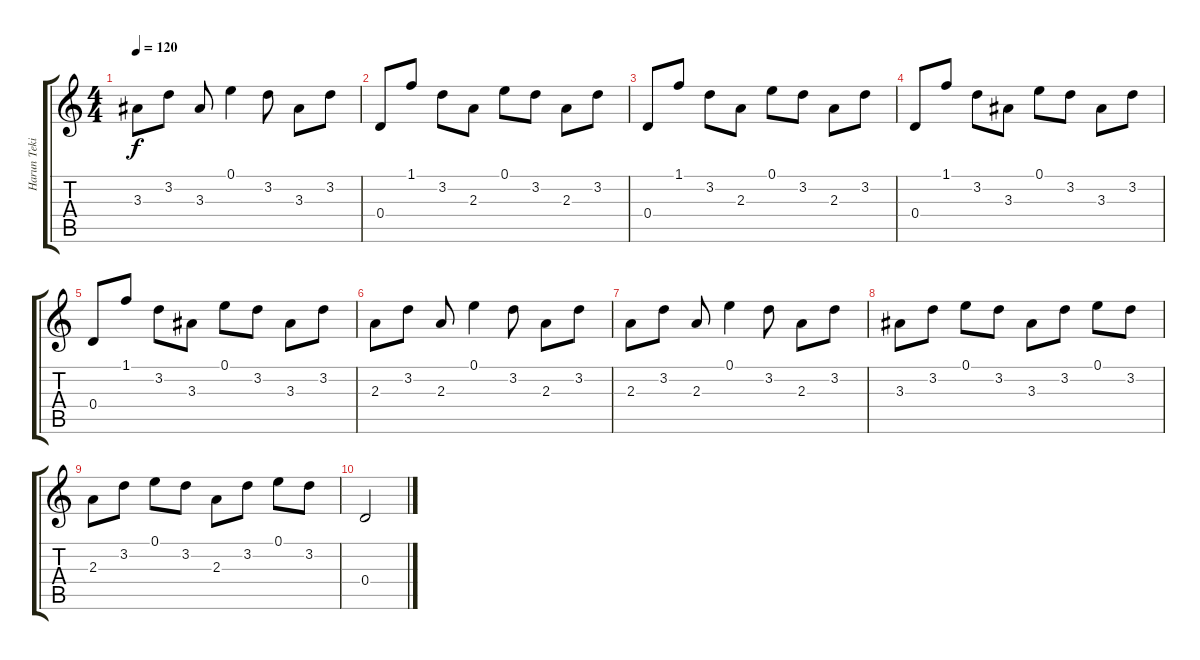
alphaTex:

\track ("Harun Tekin" "Harun Teki") {instrument electricguitarclean}
\staff {score tabs}
\tuning (E4 B3 G3 D3 A2 E2) {hide}
\ts (4 4)
\tempo 120
\clef g2
\ks c
3.3.8{dy f} 3.2.8 3.3.8 0.1.4 3.2.8 3.3.8 3.2.8 |
0.4.8 1.1.8 3.2.8 2.3.8 0.1.8 3.2.8 2.3.8 3.2.8 |
0.4.8 1.1.8 3.2.8 2.3.8 0.1.8 3.2.8 2.3.8 3.2.8 |
0.4.8 1.1.8 3.2.8 3.3.8 0.1.8 3.2.8 3.3.8 3.2.8 |
0.4.8 1.1.8 3.2.8 3.3.8 0.1.8 3.2.8 3.3.8 3.2.8 |
2.3.8 3.2.8 2.3.8 0.1.4 3.2.8 2.3.8 3.2.8 |
2.3.8 3.2.8 2.3.8 0.1.4 3.2.8 2.3.8 3.2.8 |
3.3.8 3.2.8 0.1.8 3.2.8 3.3.8 3.2.8 0.1.8 3.2.8 |
2.3.8 3.2.8 0.1.8 3.2.8 2.3.8 3.2.8 0.1.8 3.2.8 |
0.4.2
